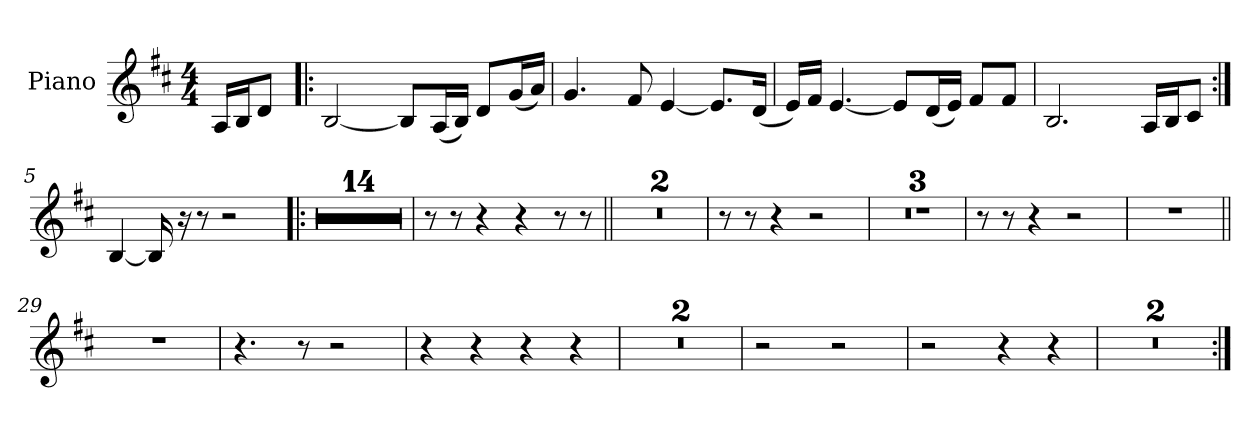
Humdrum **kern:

**kern
*part1
*staff1
*I"Piano
*I'Pno.
*clefG2
*k[f#c#]
*M4/4
=
16A/LL
16B/J
8d/J
=1!|:
[2B/
8B/L]
(16A/L
16B/JJ)
8d/L
(16g/L
16a/JJ)
!!LO:LB:g=z
=2
4.g/
8f#/
[4e/
8.e/L]
(16d/Jk
=3
16e/LL)
16f#/JJ
[4.e/
8e/L]
(16d/L
16e/JJ)
8f#/L
8f#/J
!!LO:LB:g=z
=4
2.B/
16A/LL
16B/J
8c#/J
=5:|!
[4B/
16B/]
16r
8r
2r
=6!|:
1r
=7
1r
!!LO:LB:g=z
=8
1r
=9
1r
=10
1r
=11
1r
=12
1r
=13
1r
=14
1r
=15
1r
!!LO:LB:g=z
=16
1r
=17
1r
=18
1r
=19
1r
=20
8r
8r
4r
4r
8r
8r
=21||
1r
=22
1r
!!LO:LB:g=z
=23
8r
8r
4r
2r
=24
1r
=25
1r
=26
1r
=27
8r
8r
4r
2r
=28
1r
!!LO:LB:g=z
=29||
1r
=30
4.r
8r
2r
=31
4r
4r
4r
4r
=32
1r
=33
1r
!!LO:LB:g=z
=34
2r
2r
=35
2r
4r
4r
=36
1r
=37
1r
=:|!
*-
